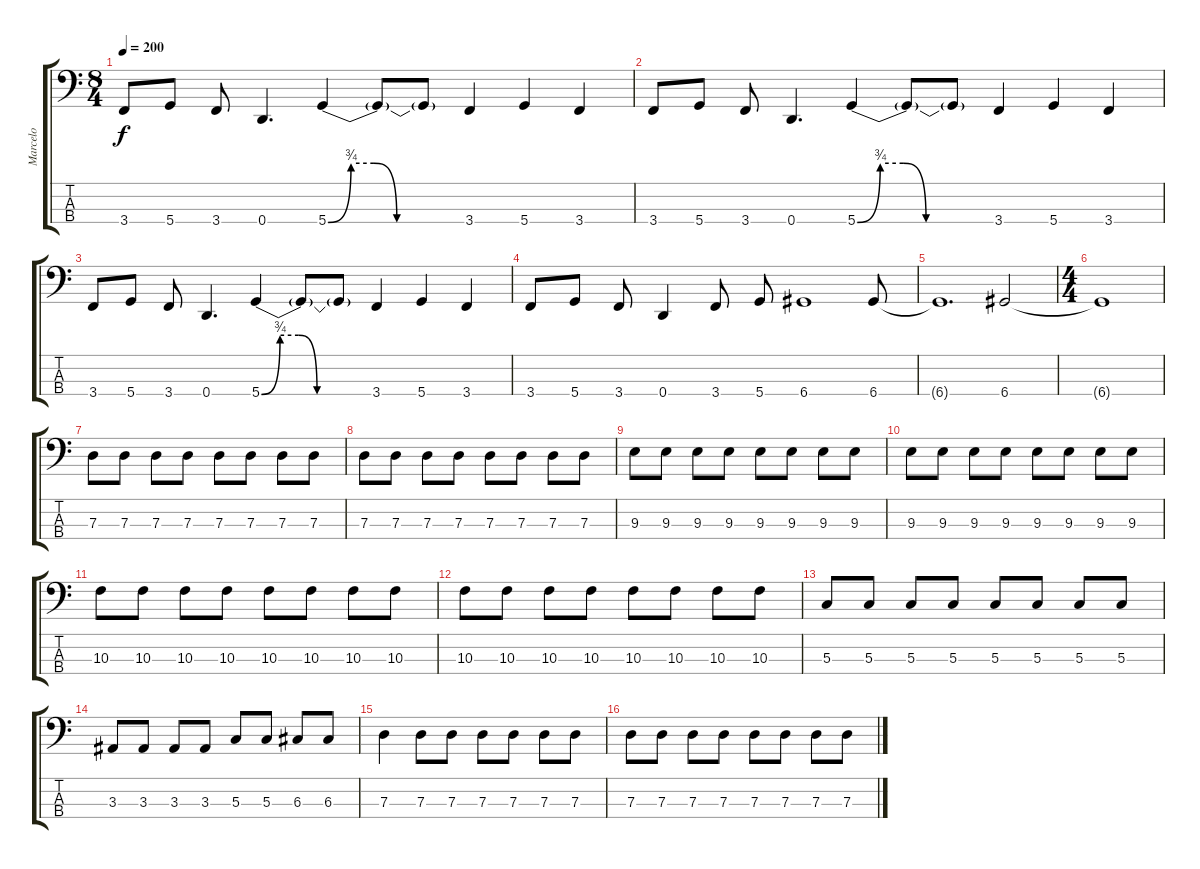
\track ("Marcelo" "Marcelo") {instrument electricbassfinger}
\staff {score tabs}
\tuning (F2 C2 G1 D1) {hide}
\ts (8 4)
\tempo 200
\clef f4
\ks c
3.4.8{dy f} 5.4.8 3.4.8 0.4.4{d} 5.4{be (custom 0 0 10 3 20 3 30 0 60 0)}.4 5.4{t}.8 5.4{t}.8 3.4.4 5.4.4 3.4.4 |
3.4.8 5.4.8 3.4.8 0.4.4{d} 5.4{be (custom 0 0 10 3 20 3 30 0 60 0)}.4 5.4{t}.8 5.4{t}.8 3.4.4 5.4.4 3.4.4 |
3.4.8 5.4.8 3.4.8 0.4.4{d} 5.4{be (custom 0 0 10 3 20 3 30 0 60 0)}.4 5.4{t}.8 5.4{t}.8 3.4.4 5.4.4 3.4.4 |
3.4.8 5.4.8 3.4.8 0.4.4 3.4.8 5.4.8 6.4.1 6.4.8 |
6.4{t}.1{d} 6.4.2 |
\ts (4 4)
6.4{t}.1 |
7.3.8 7.3.8 7.3.8 7.3.8 7.3.8 7.3.8 7.3.8 7.3.8 |
7.3.8 7.3.8 7.3.8 7.3.8 7.3.8 7.3.8 7.3.8 7.3.8 |
9.3.8 9.3.8 9.3.8 9.3.8 9.3.8 9.3.8 9.3.8 9.3.8 |
9.3.8 9.3.8 9.3.8 9.3.8 9.3.8 9.3.8 9.3.8 9.3.8 |
10.3.8 10.3.8 10.3.8 10.3.8 10.3.8 10.3.8 10.3.8 10.3.8 |
10.3.8 10.3.8 10.3.8 10.3.8 10.3.8 10.3.8 10.3.8 10.3.8 |
5.3.8 5.3.8 5.3.8 5.3.8 5.3.8 5.3.8 5.3.8 5.3.8 |
3.3.8 3.3.8 3.3.8 3.3.8 5.3.8 5.3.8 6.3.8 6.3.8 |
7.3.4 7.3.8 7.3.8 7.3.8 7.3.8 7.3.8 7.3.8 |
7.3.8 7.3.8 7.3.8 7.3.8 7.3.8 7.3.8 7.3.8 7.3.8
